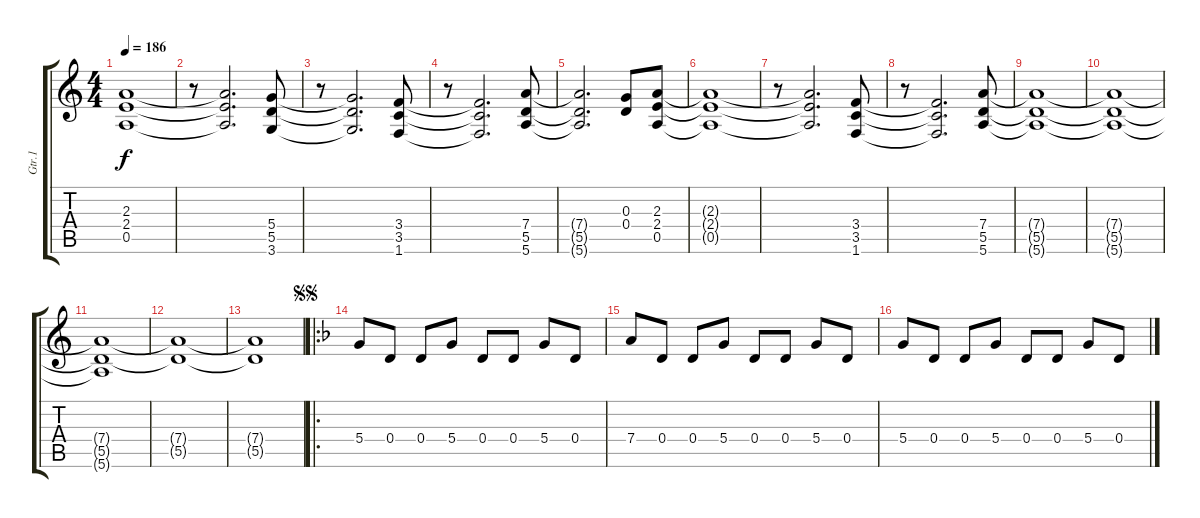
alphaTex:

\track ("Gtr.1" "Gtr.1") {instrument distortionguitar}
\staff {score tabs}
\tuning (E4 B3 G3 D3 A2 E2) {hide}
\ts (4 4)
\tempo 186
\clef g2
\ks c
(2.3{t} 2.4{t} 0.5{t}).1{dy f} |
r.8 (2.3{t} 2.4{t} 0.5{t}).2{d} (5.4 5.5 3.6).8 |
r.8 (5.4{t} 5.5{t} 3.6{t}).2{d} (3.4 3.5 1.6).8 |
r.8 (3.4{t} 3.5{t} 1.6{t}).2{d} (7.4 5.5 5.6).8 |
(7.4{t} 5.5{t} 5.6{t}).2{d} (0.3 0.4).8 (2.3 2.4 0.5).8 |
(2.3{t} 2.4{t} 0.5{t}).1 |
r.8 (2.3{t} 2.4{t} 0.5{t}).2{d} (3.4 3.5 1.6).8 |
r.8 (3.4{t} 3.5{t} 1.6{t}).2{d} (7.4 5.5 5.6).8 |
(7.4{t} 5.5{t} 5.6{t}).1 |
(7.4{t} 5.5{t} 5.6{t}).1 |
(7.4{t} 5.5{t} 5.6{t}).1 |
(7.4{t} 5.5{t}).1 |
(7.4{t} 5.5{t}).1 |
\ro
\jump segnosegno
\ks f
5.4.8 0.4.8 0.4.8 5.4.8 0.4.8 0.4.8 5.4.8 0.4.8 |
7.4.8 0.4.8 0.4.8 5.4.8 0.4.8 0.4.8 5.4.8 0.4.8 |
5.4.8 0.4.8 0.4.8 5.4.8 0.4.8 0.4.8 5.4.8 0.4.8
